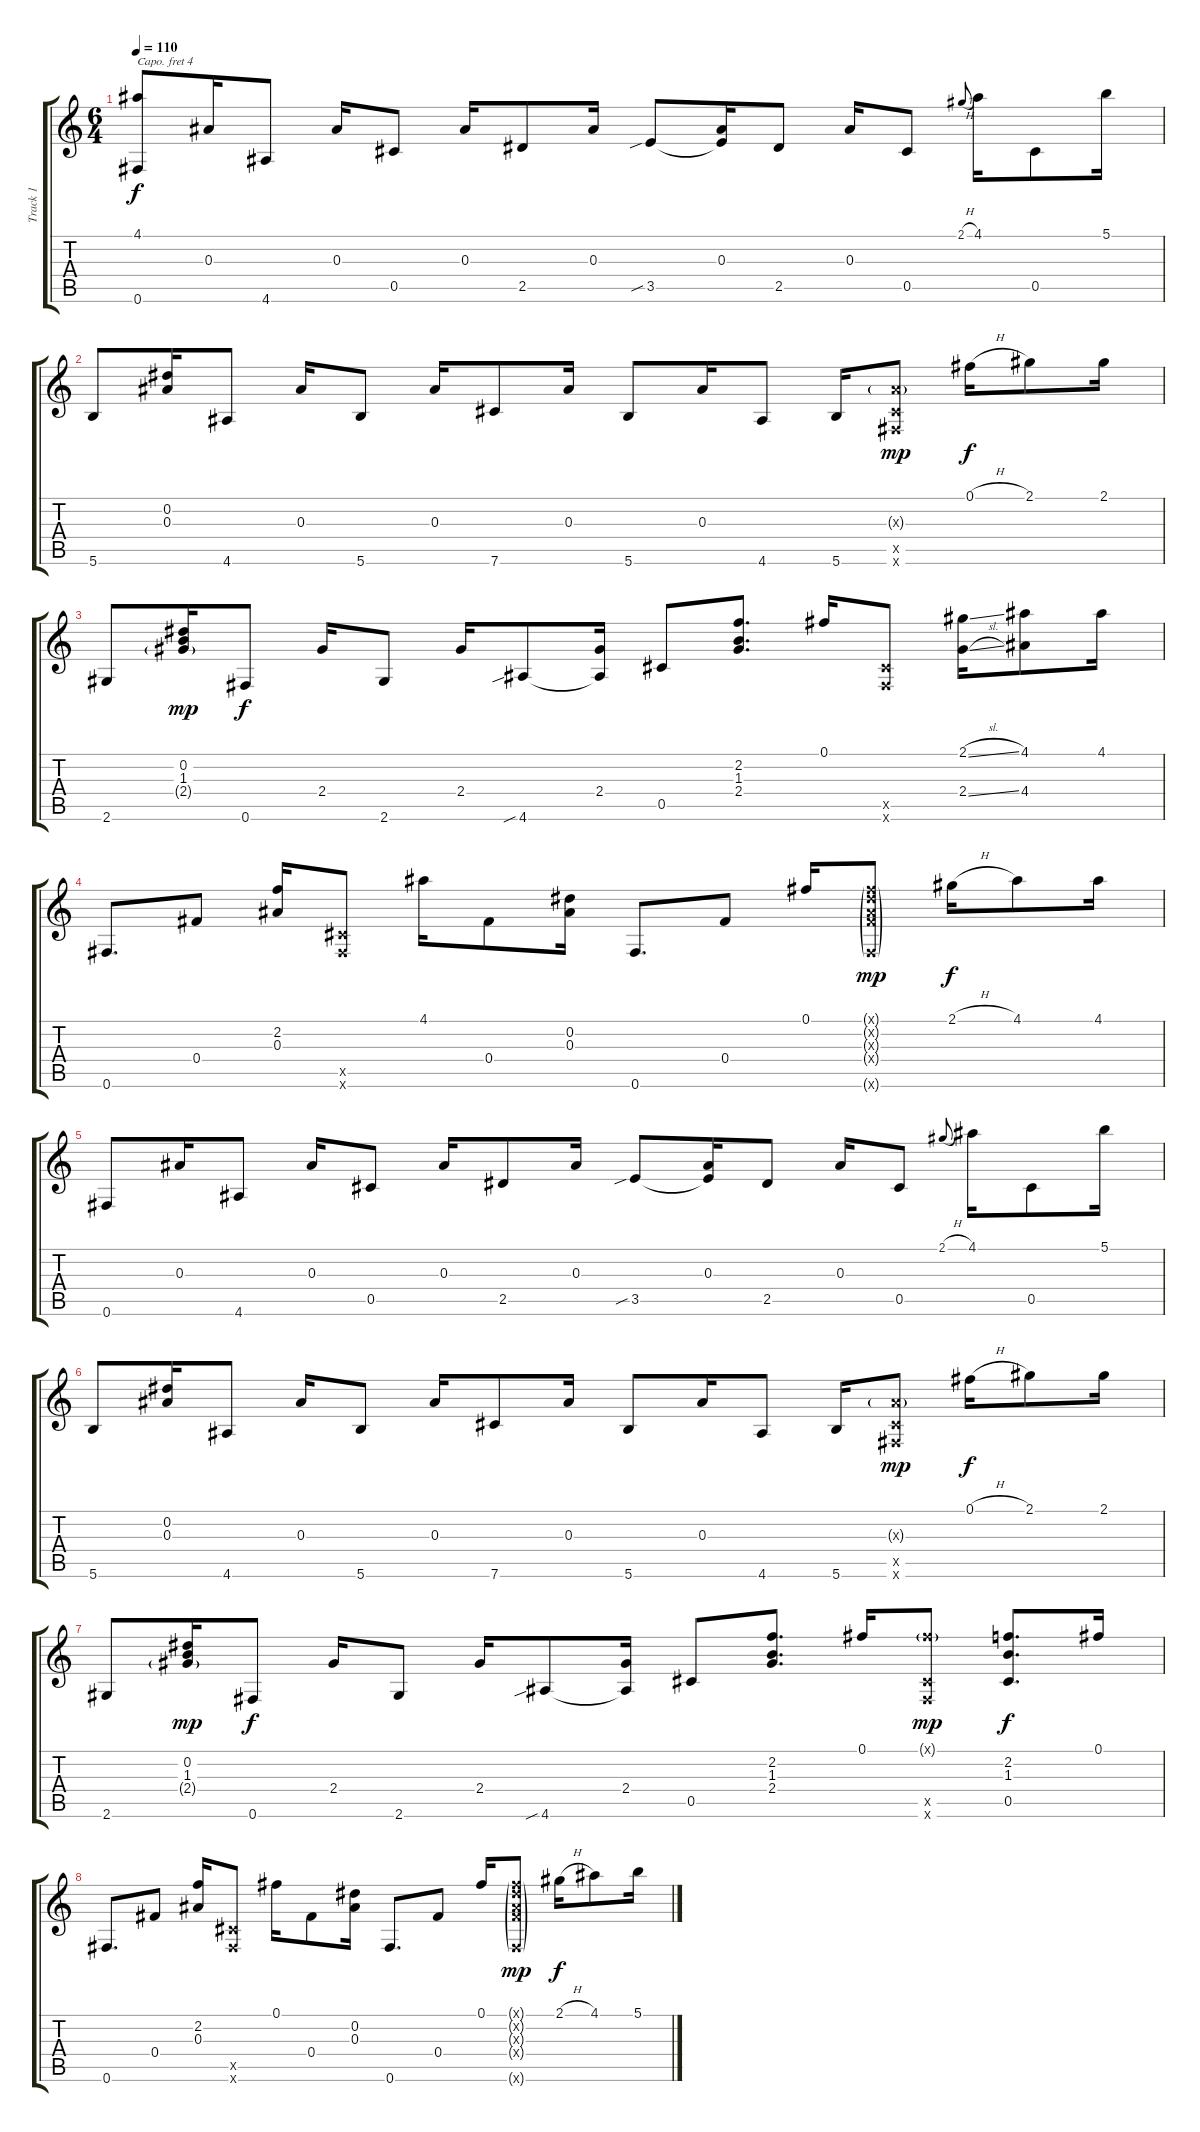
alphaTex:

\track ("Track 1" "Track 1") {instrument acousticguitarsteel}
\staff {score tabs}
\capo 4
\tuning (D4 B3 Gb3 D3 A2 D2) {hide}
\ts (6 4)
\tempo 110
\clef g2
\ks c
(4.1 0.6).8{dy f} 0.3.16 4.6.8 0.3.16 0.5.8 0.3.16 2.5.8 0.3.16 3.5{sib}.8 (0.3 3.5{t}).16 2.5.8 0.3.16 0.5.8 2.1{h}.8{gr onbeat} 4.1.16 0.5.8 5.1.16 |
5.6.8 (0.2 0.3).16 4.6.8 0.3.16 5.6.8 0.3.16 7.6.8 0.3.16 5.6.8 0.3.16 4.6.8 5.6.16 (0.3{g x} 0.5{x} 0.6{x}).8{dy mp} 0.1{h}.16{dy f} 2.1.8 2.1.16 |
2.6.8 (0.2 1.3 2.4{g}).16{dy mp} 0.6.8{dy f} 2.4.16 2.6.8 2.4.16 4.6{sib}.8 (2.4 4.6{t}).16 0.5.8 (2.2 1.3 2.4).8{d} 0.1.16 (0.5{x} 0.6{x}).8 (2.1{sl} 2.4{sl}).16 (4.1 4.4).8 4.1.16 |
0.6.8{d} 0.4.8 (2.2 0.3).16 (0.5{x} 0.6{x}).8 4.1.16 0.4.8 (0.2 0.3).16 0.6.8{d} 0.4.8 0.1.16 (0.1{g x} 0.2{g x} 0.3{g x} 0.4{g x} 0.6{g x}).8{dy mp} 2.1{h}.16{dy f} 4.1.8 4.1.16 |
0.6.8 0.3.16 4.6.8 0.3.16 0.5.8 0.3.16 2.5.8 0.3.16 3.5{sib}.8 (0.3 3.5{t}).16 2.5.8 0.3.16 0.5.8 2.1{h}.8{gr onbeat} 4.1.16 0.5.8 5.1.16 |
5.6.8 (0.2 0.3).16 4.6.8 0.3.16 5.6.8 0.3.16 7.6.8 0.3.16 5.6.8 0.3.16 4.6.8 5.6.16 (0.3{g x} 0.5{x} 0.6{x}).8{dy mp} 0.1{h}.16{dy f} 2.1.8 2.1.16 |
2.6.8 (0.2 1.3 2.4{g}).16{dy mp} 0.6.8{dy f} 2.4.16 2.6.8 2.4.16 4.6{sib}.8 (2.4 4.6{t}).16 0.5.8 (2.2 1.3 2.4).8{d} 0.1.16 (0.1{g x} 0.5{x} 0.6{x}).8{dy mp} (2.2 1.3 0.5).8{d dy f} 0.1.16 |
0.6.8{d} 0.4.8 (2.2 0.3).16 (0.5{x} 0.6{x}).8 0.1.16 0.4.8 (0.2 0.3).16 0.6.8{d} 0.4.8 0.1.16 (0.1{g x} 0.2{g x} 0.3{g x} 0.4{g x} 0.6{g x}).8{dy mp} 2.1{h}.16{dy f} 4.1.8 5.1.16
